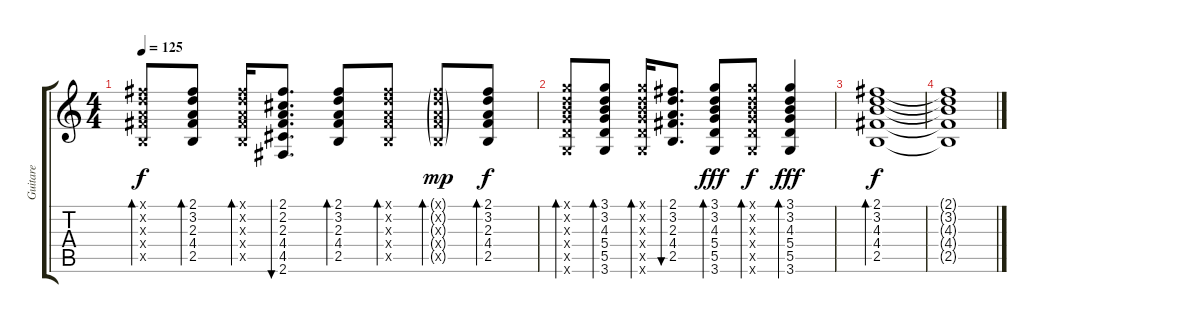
\track ("Guitare" "Guitare") {instrument acousticguitarsteel}
\staff {score tabs}
\tuning (E4 B3 G3 D3 A2 E2) {hide}
\ts (4 4)
\tempo 125
\clef g2
\ks c
(2.1{x} 3.2{x} 2.3{x} 4.4{x} 2.5{x}).8{bd 60 dy f} (2.1 3.2 2.3 4.4 2.5).8{bd 60} (2.1{x} 3.2{x} 2.3{x} 4.4{x} 2.5{x}).16{bd 60} (2.1 2.2 2.3 4.4 4.5 2.6).8{d bu 60} (2.1 3.2 2.3 4.4 2.5).8{bd 60} (2.1{x} 3.2{x} 2.3{x} 4.4{x} 2.5{x}).8{bd 60} (2.1{g x} 3.2{g x} 2.3{g x} 4.4{g x} 2.5{g x}).8{bd 60 dy mp} (2.1 3.2 2.3 4.4 2.5).8{bd 60 dy f} |
(3.1{x} 3.2{x} 4.3{x} 5.4{x} 5.5{x} 3.6{x}).8{bd 60} (3.1 3.2 4.3 5.4 5.5 3.6).8{bd 60} (3.1{x} 3.2{x} 4.3{x} 5.4{x} 5.5{x} 3.6{x}).16{bd 60} (2.1 3.2 2.3 4.4 2.5).8{d bu 60} (3.1 3.2 4.3 5.4 5.5 3.6).8{bd 60 dy fff} (3.1{x} 3.2{x} 4.3{x} 5.4{x} 5.5{x} 3.6{x}).8{bd 60 dy f} (3.1 3.2 4.3 5.4 5.5 3.6).4{bd 60 dy fff} |
(2.1 3.2 4.3 4.4 2.5).1{bd 60 dy f} |
(2.1{t} 3.2{t} 4.3{t} 4.4{t} 2.5{t}).1
